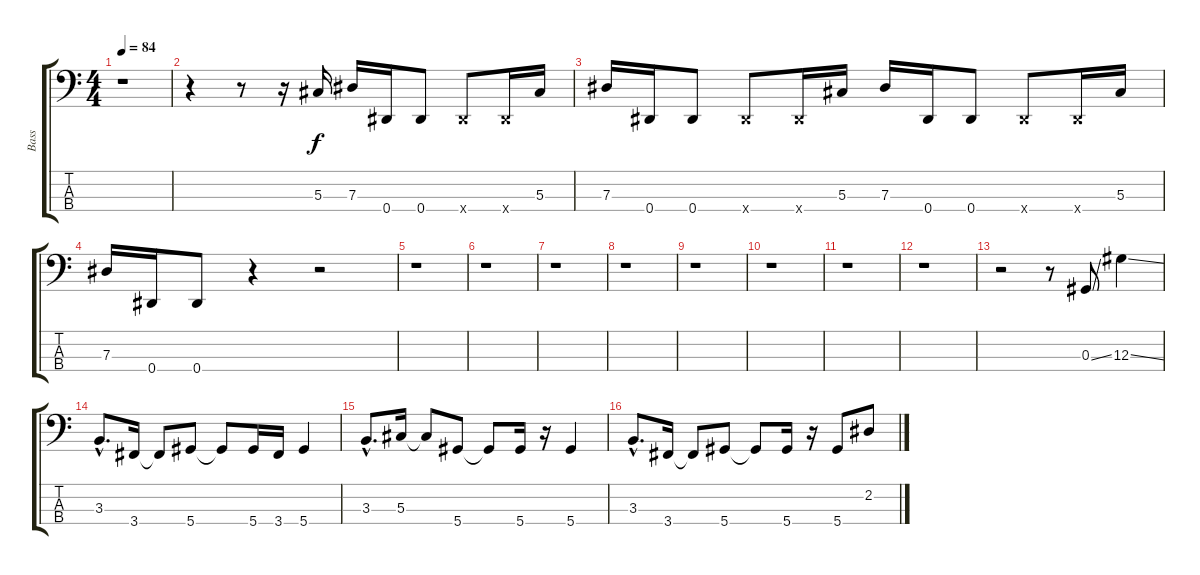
\track ("Bass" "Bass") {instrument electricbassfinger}
\staff {score tabs}
\tuning (Gb2 Db2 Ab1 Eb1) {hide}
\ts (4 4)
\tempo 84
\clef f4
\ks c
r.1{dy f instrument electricbassfinger} |
r.4 r.8 r.16 5.3.16 7.3.16 0.4.16 0.4.8 0.4{x}.8 0.4{x}.16 5.3.16 |
7.3.16 0.4.16 0.4.8 0.4{x}.8 0.4{x}.16 5.3.16 7.3.16 0.4.16 0.4.8 0.4{x}.8 0.4{x}.16 5.3.16 |
7.3.16 0.4.16 0.4.8 r.4 r.2 |
r.1 |
r.1 |
r.1 |
r.1 |
r.1 |
r.1 |
r.1 |
r.1 |
r.2 r.8 0.3{ss}.8 12.3{ss}.4 |
3.3{hac}.8{d} 3.4.16 3.4{t}.8 5.4.8 5.4{t}.8 5.4.16 3.4.16 5.4.4 |
3.3{hac}.8{d} 5.3.16 5.3{t}.8 5.4.8 5.4{t}.8 5.4.16 r.16 5.4.4 |
3.3{hac}.8{d} 3.4.16 3.4{t}.8 5.4.8 5.4{t}.8 5.4.16 r.16 5.4.8 2.2{ss}.8
